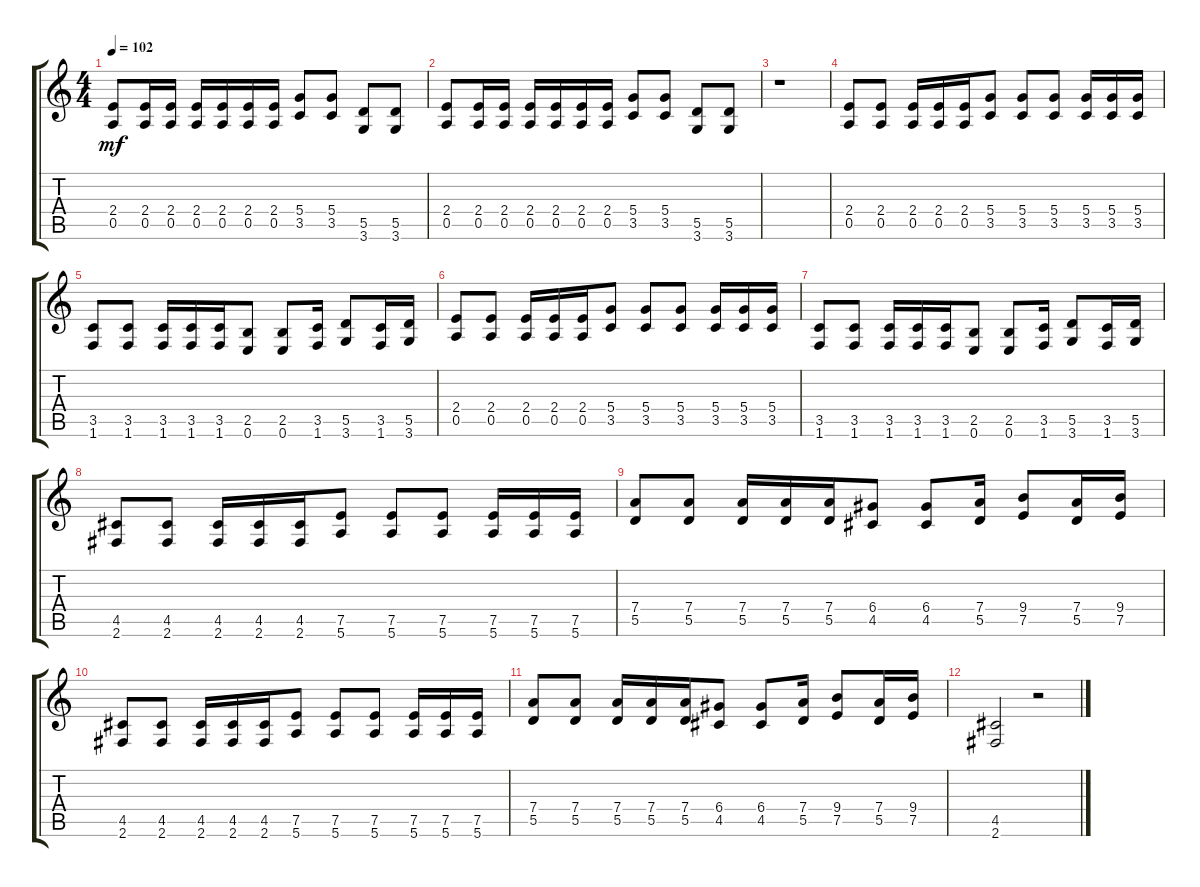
\track "" {instrument overdrivenguitar}
\staff {score tabs}
\tuning (E4 B3 G3 D3 A2 E2) {hide}
\ts (4 4)
\tempo 102
\clef g2
\ks c
(2.4 0.5).8{dy mf} (2.4 0.5).16 (2.4 0.5).16 (2.4 0.5).16 (2.4 0.5).16 (2.4 0.5).16 (2.4 0.5).16 (5.4 3.5).8 (5.4 3.5).8 (5.5 3.6).8 (5.5 3.6).8 |
(2.4 0.5).8 (2.4 0.5).16 (2.4 0.5).16 (2.4 0.5).16 (2.4 0.5).16 (2.4 0.5).16 (2.4 0.5).16 (5.4 3.5).8 (5.4 3.5).8 (5.5 3.6).8 (5.5 3.6).8 |
r.1 |
(2.4 0.5).8 (2.4 0.5).8 (2.4 0.5).16 (2.4 0.5).16 (2.4 0.5).16 (5.4 3.5).8 (5.4 3.5).8 (5.4 3.5).8 (5.4 3.5).16 (5.4 3.5).16 (5.4 3.5).16 |
(3.5 1.6).8 (3.5 1.6).8 (3.5 1.6).16 (3.5 1.6).16 (3.5 1.6).16 (2.5 0.6).8 (2.5 0.6).8 (3.5 1.6).16 (5.5 3.6).8 (3.5 1.6).16 (5.5 3.6).16 |
(2.4 0.5).8 (2.4 0.5).8 (2.4 0.5).16 (2.4 0.5).16 (2.4 0.5).16 (5.4 3.5).8 (5.4 3.5).8 (5.4 3.5).8 (5.4 3.5).16 (5.4 3.5).16 (5.4 3.5).16 |
(3.5 1.6).8 (3.5 1.6).8 (3.5 1.6).16 (3.5 1.6).16 (3.5 1.6).16 (2.5 0.6).8 (2.5 0.6).8 (3.5 1.6).16 (5.5 3.6).8 (3.5 1.6).16 (5.5 3.6).16 |
(4.5 2.6).8 (4.5 2.6).8 (4.5 2.6).16 (4.5 2.6).16 (4.5 2.6).16 (7.5 5.6).8 (7.5 5.6).8 (7.5 5.6).8 (7.5 5.6).16 (7.5 5.6).16 (7.5 5.6).16 |
(7.4 5.5).8 (7.4 5.5).8 (7.4 5.5).16 (7.4 5.5).16 (7.4 5.5).16 (6.4 4.5).8 (6.4 4.5).8 (7.4 5.5).16 (9.4 7.5).8 (7.4 5.5).16 (9.4 7.5).16 |
(4.5 2.6).8 (4.5 2.6).8 (4.5 2.6).16 (4.5 2.6).16 (4.5 2.6).16 (7.5 5.6).8 (7.5 5.6).8 (7.5 5.6).8 (7.5 5.6).16 (7.5 5.6).16 (7.5 5.6).16 |
(7.4 5.5).8 (7.4 5.5).8 (7.4 5.5).16 (7.4 5.5).16 (7.4 5.5).16 (6.4 4.5).8 (6.4 4.5).8 (7.4 5.5).16 (9.4 7.5).8 (7.4 5.5).16 (9.4 7.5).16 |
(4.5 2.6).2 r.2
